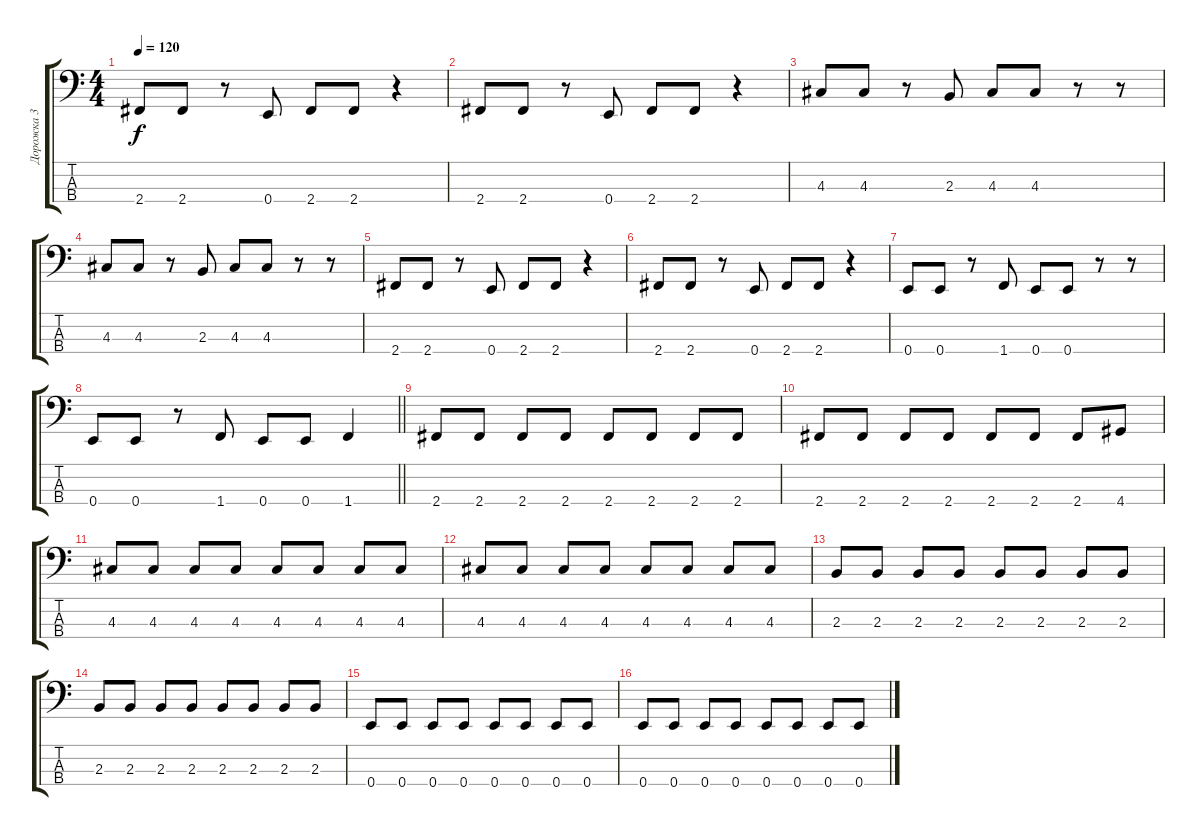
\track ("Дорожка 3" "Дорожка 3") {instrument electricbassfinger}
\staff {score tabs}
\tuning (G2 D2 A1 E1) {hide}
\ts (4 4)
\tempo 120
\clef f4
\ks c
2.4.8{dy f} 2.4.8 r.8 0.4.8 2.4.8 2.4.8 r.4 |
2.4.8 2.4.8 r.8 0.4.8 2.4.8 2.4.8 r.4 |
4.3.8 4.3.8 r.8 2.3.8 4.3.8 4.3.8 r.8 r.8 |
4.3.8 4.3.8 r.8 2.3.8 4.3.8 4.3.8 r.8 r.8 |
2.4.8 2.4.8 r.8 0.4.8 2.4.8 2.4.8 r.4 |
2.4.8 2.4.8 r.8 0.4.8 2.4.8 2.4.8 r.4 |
0.4.8 0.4.8 r.8 1.4.8 0.4.8 0.4.8 r.8 r.8 |
\barLineRight lightlight
0.4.8 0.4.8 r.8 1.4.8 0.4.8 0.4.8 1.4.4 |
2.4.8 2.4.8 2.4.8 2.4.8 2.4.8 2.4.8 2.4.8 2.4.8 |
2.4.8 2.4.8 2.4.8 2.4.8 2.4.8 2.4.8 2.4.8 4.4.8 |
4.3.8 4.3.8 4.3.8 4.3.8 4.3.8 4.3.8 4.3.8 4.3.8 |
4.3.8 4.3.8 4.3.8 4.3.8 4.3.8 4.3.8 4.3.8 4.3.8 |
2.3.8 2.3.8 2.3.8 2.3.8 2.3.8 2.3.8 2.3.8 2.3.8 |
2.3.8 2.3.8 2.3.8 2.3.8 2.3.8 2.3.8 2.3.8 2.3.8 |
0.4.8 0.4.8 0.4.8 0.4.8 0.4.8 0.4.8 0.4.8 0.4.8 |
0.4.8 0.4.8 0.4.8 0.4.8 0.4.8 0.4.8 0.4.8 0.4.8
